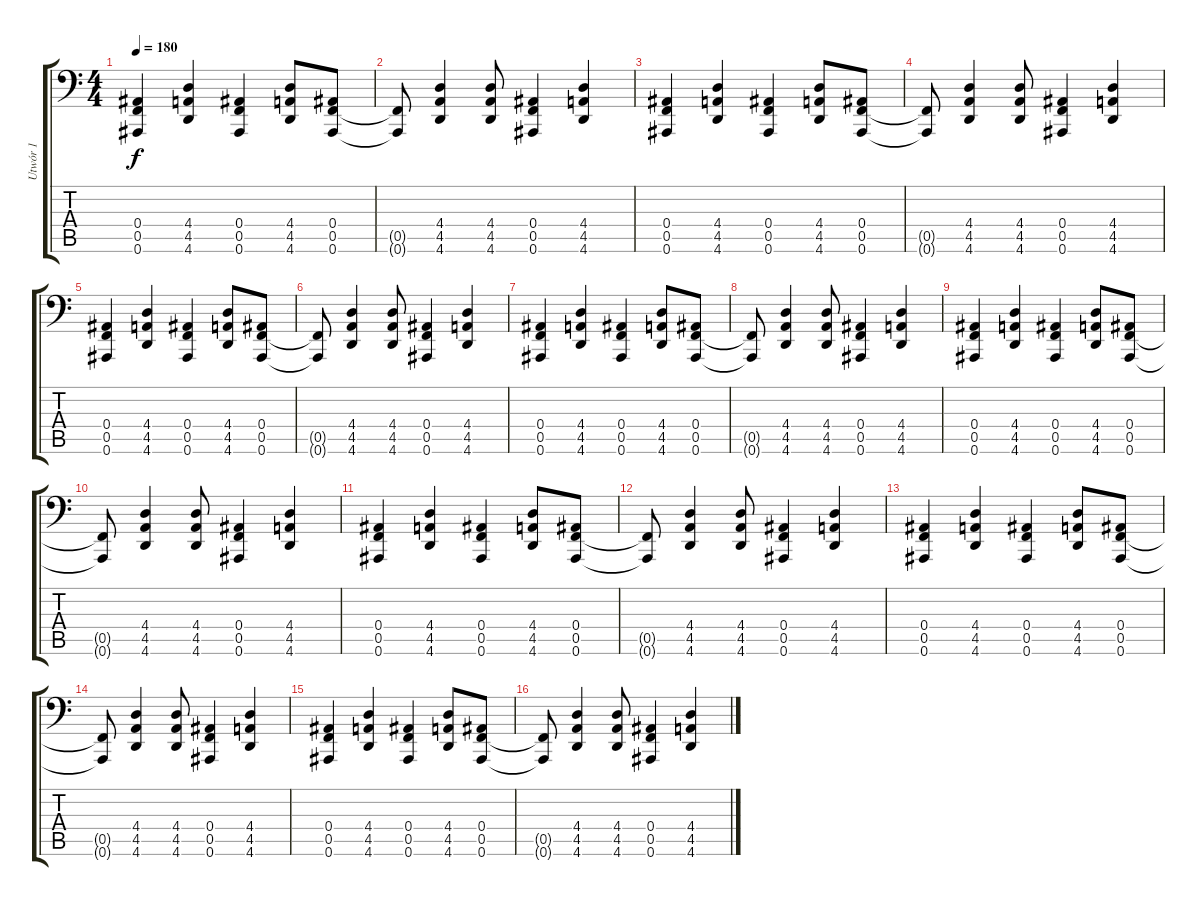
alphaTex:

\track ("Utwór 1" "Utwór 1") {instrument pad7halo}
\staff {score tabs}
\tuning (C4 G3 Eb3 Bb2 F2 Bb1) {hide}
\ts (4 4)
\tempo 180
\clef f4
\ks c
(0.4 0.5 0.6).4{dy f} (4.4 4.5 4.6).4 (0.4 0.5 0.6).4 (4.4 4.5 4.6).8 (0.4 0.5 0.6).8 |
(0.5{t} 0.6{t}).8 (4.4 4.5 4.6).4 (4.4 4.5 4.6).8 (0.4 0.5 0.6).4 (4.4 4.5 4.6).4 |
(0.4 0.5 0.6).4 (4.4 4.5 4.6).4 (0.4 0.5 0.6).4 (4.4 4.5 4.6).8 (0.4 0.5 0.6).8 |
(0.5{t} 0.6{t}).8 (4.4 4.5 4.6).4 (4.4 4.5 4.6).8 (0.4 0.5 0.6).4 (4.4 4.5 4.6).4 |
(0.4 0.5 0.6).4 (4.4 4.5 4.6).4 (0.4 0.5 0.6).4 (4.4 4.5 4.6).8 (0.4 0.5 0.6).8 |
(0.5{t} 0.6{t}).8 (4.4 4.5 4.6).4 (4.4 4.5 4.6).8 (0.4 0.5 0.6).4 (4.4 4.5 4.6).4 |
(0.4 0.5 0.6).4 (4.4 4.5 4.6).4 (0.4 0.5 0.6).4 (4.4 4.5 4.6).8 (0.4 0.5 0.6).8 |
(0.5{t} 0.6{t}).8 (4.4 4.5 4.6).4 (4.4 4.5 4.6).8 (0.4 0.5 0.6).4 (4.4 4.5 4.6).4 |
(0.4 0.5 0.6).4 (4.4 4.5 4.6).4 (0.4 0.5 0.6).4 (4.4 4.5 4.6).8 (0.4 0.5 0.6).8 |
(0.5{t} 0.6{t}).8 (4.4 4.5 4.6).4 (4.4 4.5 4.6).8 (0.4 0.5 0.6).4 (4.4 4.5 4.6).4 |
(0.4 0.5 0.6).4 (4.4 4.5 4.6).4 (0.4 0.5 0.6).4 (4.4 4.5 4.6).8 (0.4 0.5 0.6).8 |
(0.5{t} 0.6{t}).8 (4.4 4.5 4.6).4 (4.4 4.5 4.6).8 (0.4 0.5 0.6).4 (4.4 4.5 4.6).4 |
(0.4 0.5 0.6).4 (4.4 4.5 4.6).4 (0.4 0.5 0.6).4 (4.4 4.5 4.6).8 (0.4 0.5 0.6).8 |
(0.5{t} 0.6{t}).8 (4.4 4.5 4.6).4 (4.4 4.5 4.6).8 (0.4 0.5 0.6).4 (4.4 4.5 4.6).4 |
(0.4 0.5 0.6).4 (4.4 4.5 4.6).4 (0.4 0.5 0.6).4 (4.4 4.5 4.6).8 (0.4 0.5 0.6).8 |
(0.5{t} 0.6{t}).8 (4.4 4.5 4.6).4 (4.4 4.5 4.6).8 (0.4 0.5 0.6).4 (4.4 4.5 4.6).4
